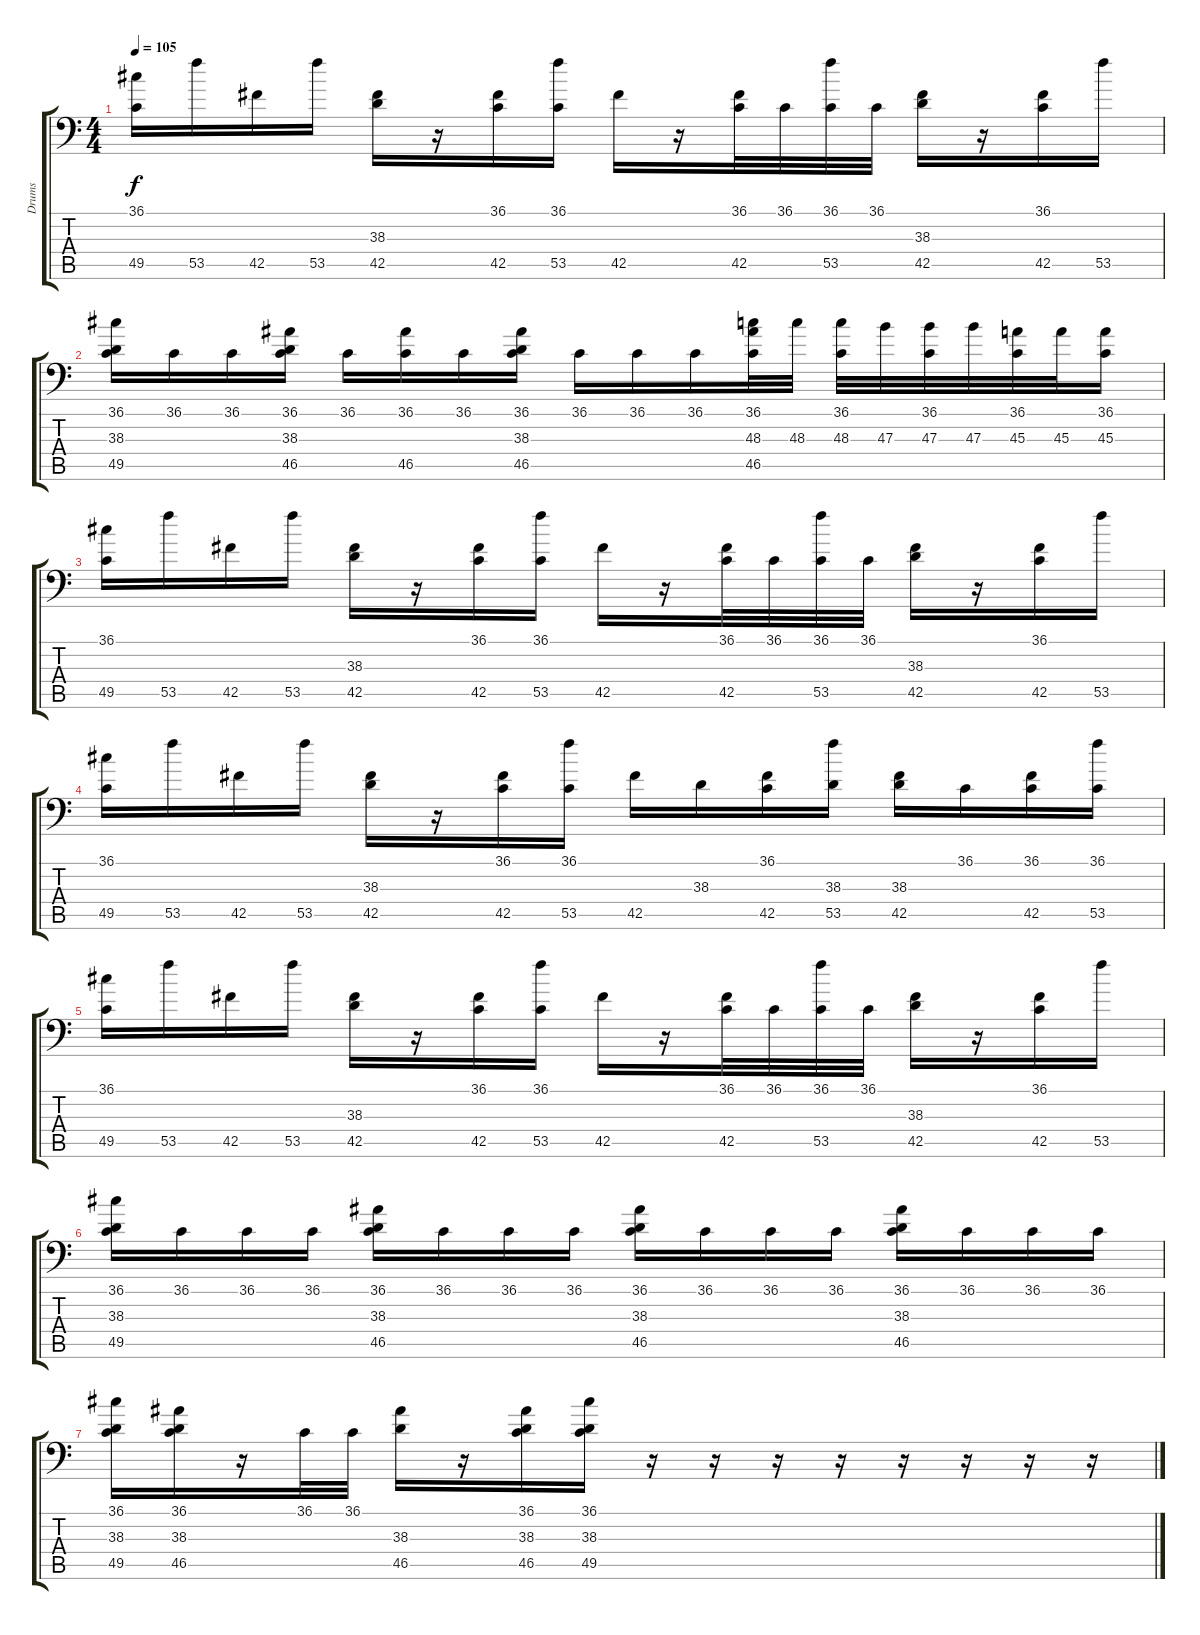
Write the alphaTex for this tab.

\track ("Drums" "Drums") {instrument acousticgrandpiano}
\staff {score tabs}
\tuning (C-1 C-1 C-1 C-1 C-1 C-1) {hide}
\ts (4 4)
\tempo 105
\clef f4
\ks c
(36.1 49.5).16{dy f} 53.5.16 42.5.16 53.5.16 (38.3 42.5).16 r.16 (36.1 42.5).16 (36.1 53.5).16 42.5.16 r.16 (36.1 42.5).32 36.1.32 (36.1 53.5).32 36.1.32 (38.3 42.5).16 r.16 (36.1 42.5).16 53.5.16 |
(36.1 38.3 49.5).16 36.1.16 36.1.16 (36.1 38.3 46.5).16 36.1.16 (36.1 46.5).16 36.1.16 (36.1 38.3 46.5).16 36.1.16 36.1.16 36.1.16 (36.1 48.3 46.5).32 48.3.32 (36.1 48.3).32 47.3.32 (36.1 47.3).32 47.3.32 (36.1 45.3).32 45.3.32 (36.1 45.3).16 |
(36.1 49.5).16 53.5.16 42.5.16 53.5.16 (38.3 42.5).16 r.16 (36.1 42.5).16 (36.1 53.5).16 42.5.16 r.16 (36.1 42.5).32 36.1.32 (36.1 53.5).32 36.1.32 (38.3 42.5).16 r.16 (36.1 42.5).16 53.5.16 |
(36.1 49.5).16 53.5.16 42.5.16 53.5.16 (38.3 42.5).16 r.16 (36.1 42.5).16 (36.1 53.5).16 42.5.16 38.3.16 (36.1 42.5).16 (38.3 53.5).16 (38.3 42.5).16 36.1.16 (36.1 42.5).16 (36.1 53.5).16 |
(36.1 49.5).16 53.5.16 42.5.16 53.5.16 (38.3 42.5).16 r.16 (36.1 42.5).16 (36.1 53.5).16 42.5.16 r.16 (36.1 42.5).32 36.1.32 (36.1 53.5).32 36.1.32 (38.3 42.5).16 r.16 (36.1 42.5).16 53.5.16 |
(36.1 38.3 49.5).16 36.1.16 36.1.16 36.1.16 (36.1 38.3 46.5).16 36.1.16 36.1.16 36.1.16 (36.1 38.3 46.5).16 36.1.16 36.1.16 36.1.16 (36.1 38.3 46.5).16 36.1.16 36.1.16 36.1.16 |
(36.1 38.3 49.5).16 (36.1 38.3 46.5).16 r.16 36.1.32 36.1.32 (38.3 46.5).16 r.16 (36.1 38.3 46.5).16 (36.1 38.3 49.5).16 r.16 r.16 r.16 r.16 r.16 r.16 r.16 r.16
